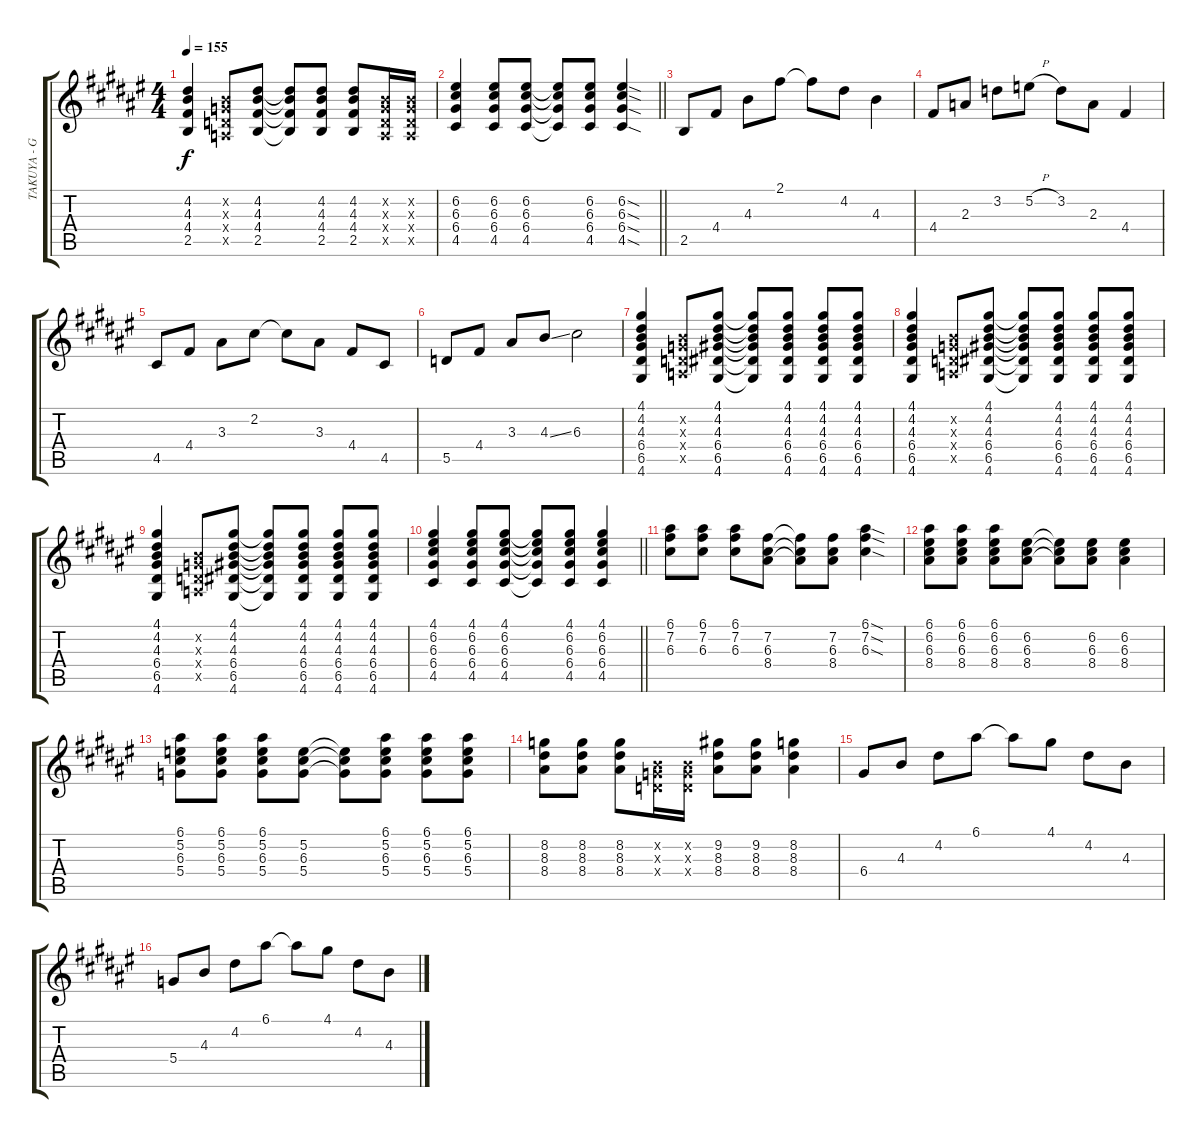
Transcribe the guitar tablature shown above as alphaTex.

\track ("TAKUYA - Guitar 1" "TAKUYA - G") {instrument overdrivenguitar}
\staff {score tabs}
\tuning (E4 B3 G3 D3 A2 E2) {hide}
\ts (4 4)
\tempo 155
\clef g2
\ks f#
(4.2 4.3 4.4 2.5).4{dy f} (0.2{x} 0.3{x} 0.4{x} 0.5{x}).8 (4.2 4.3 4.4 2.5).8 (4.2{t} 4.3{t} 4.4{t} 2.5{t}).8 (4.2 4.3 4.4 2.5).8 (4.2 4.3 4.4 2.5).8 (0.2{x} 0.3{x} 0.4{x} 0.5{x}).16 (0.2{x} 0.3{x} 0.4{x} 0.5{x}).16 |
\barLineRight lightlight
(6.2 6.3 6.4 4.5).4 (6.2 6.3 6.4 4.5).8 (6.2 6.3 6.4 4.5).8 (6.2{t} 6.3{t} 6.4{t} 4.5{t}).8 (6.2 6.3 6.4 4.5).8 (6.2{sod} 6.3{sod} 6.4{sod} 4.5{sod}).4 |
2.5.8 4.4.8 4.3.8 2.1.8 2.1{t}.8 4.2.8 4.3.4 |
4.4.8 2.3.8 3.2.8 5.2{h}.8 3.2.8 2.3.8 4.4.4 |
4.5.8 4.4.8 3.3.8 2.2.8 2.2{t}.8 3.3.8 4.4.8 4.5.8 |
5.5.8 4.4.8 3.3.8 4.3{ss}.8 6.3.2 |
(4.1 4.2 4.3 6.4 6.5 4.6).4 (0.2{x} 0.3{x} 0.4{x} 0.5{x}).8 (4.1 4.2 4.3 6.4 6.5 4.6).8 (4.1{t} 4.2{t} 4.3{t} 6.4{t} 6.5{t} 4.6{t}).8 (4.1 4.2 4.3 6.4 6.5 4.6).8 (4.1 4.2 4.3 6.4 6.5 4.6).8 (4.1 4.2 4.3 6.4 6.5 4.6).8 |
(4.1 4.2 4.3 6.4 6.5 4.6).4 (0.2{x} 0.3{x} 0.4{x} 0.5{x}).8 (4.1 4.2 4.3 6.4 6.5 4.6).8 (4.1{t} 4.2{t} 4.3{t} 6.4{t} 6.5{t} 4.6{t}).8 (4.1 4.2 4.3 6.4 6.5 4.6).8 (4.1 4.2 4.3 6.4 6.5 4.6).8 (4.1 4.2 4.3 6.4 6.5 4.6).8 |
(4.1 4.2 4.3 6.4 6.5 4.6).4 (0.2{x} 0.3{x} 0.4{x} 0.5{x}).8 (4.1 4.2 4.3 6.4 6.5 4.6).8 (4.1{t} 4.2{t} 4.3{t} 6.4{t} 6.5{t} 4.6{t}).8 (4.1 4.2 4.3 6.4 6.5 4.6).8 (4.1 4.2 4.3 6.4 6.5 4.6).8 (4.1 4.2 4.3 6.4 6.5 4.6).8 |
\barLineRight lightlight
(4.1 6.2 6.3 6.4 4.5).4 (4.1 6.2 6.3 6.4 4.5).8 (4.1 6.2 6.3 6.4 4.5).8 (4.1{t} 6.2{t} 6.3{t} 6.4{t} 4.5{t}).8 (4.1 6.2 6.3 6.4 4.5).8 (4.1 6.2 6.3 6.4 4.5).4 |
(6.1 7.2 6.3).8 (6.1 7.2 6.3).8 (6.1 7.2 6.3).8 (7.2 6.3 8.4).8 (7.2{t} 6.3{t} 8.4{t}).8 (7.2 6.3 8.4).8 (6.1{sod} 7.2{sod} 6.3{sod}).4 |
(6.1 6.2 6.3 8.4).8 (6.1 6.2 6.3 8.4).8 (6.1 6.2 6.3 8.4).8 (6.2 6.3 8.4).8 (6.2{t} 6.3{t} 8.4{t}).8 (6.2 6.3 8.4).8 (6.2 6.3 8.4).4 |
(6.1 5.2 6.3 5.4).8 (6.1 5.2 6.3 5.4).8 (6.1 5.2 6.3 5.4).8 (5.2 6.3 5.4).8 (5.2{t} 6.3{t} 5.4{t}).8 (6.1 5.2 6.3 5.4).8 (6.1 5.2 6.3 5.4).8 (6.1 5.2 6.3 5.4).8 |
(8.2 8.3 8.4).8 (8.2 8.3 8.4).8 (8.2 8.3 8.4).8 (0.2{x} 0.3{x} 0.4{x}).16 (0.2{x} 0.3{x} 0.4{x}).16 (9.2 8.3 8.4).8 (9.2 8.3 8.4).8 (8.2 8.3 8.4).4 |
6.4.8 4.3.8 4.2.8 6.1.8 6.1{t}.8 4.1.8 4.2.8 4.3.8 |
5.4.8 4.3.8 4.2.8 6.1.8 6.1{t}.8 4.1.8 4.2.8 4.3.8
